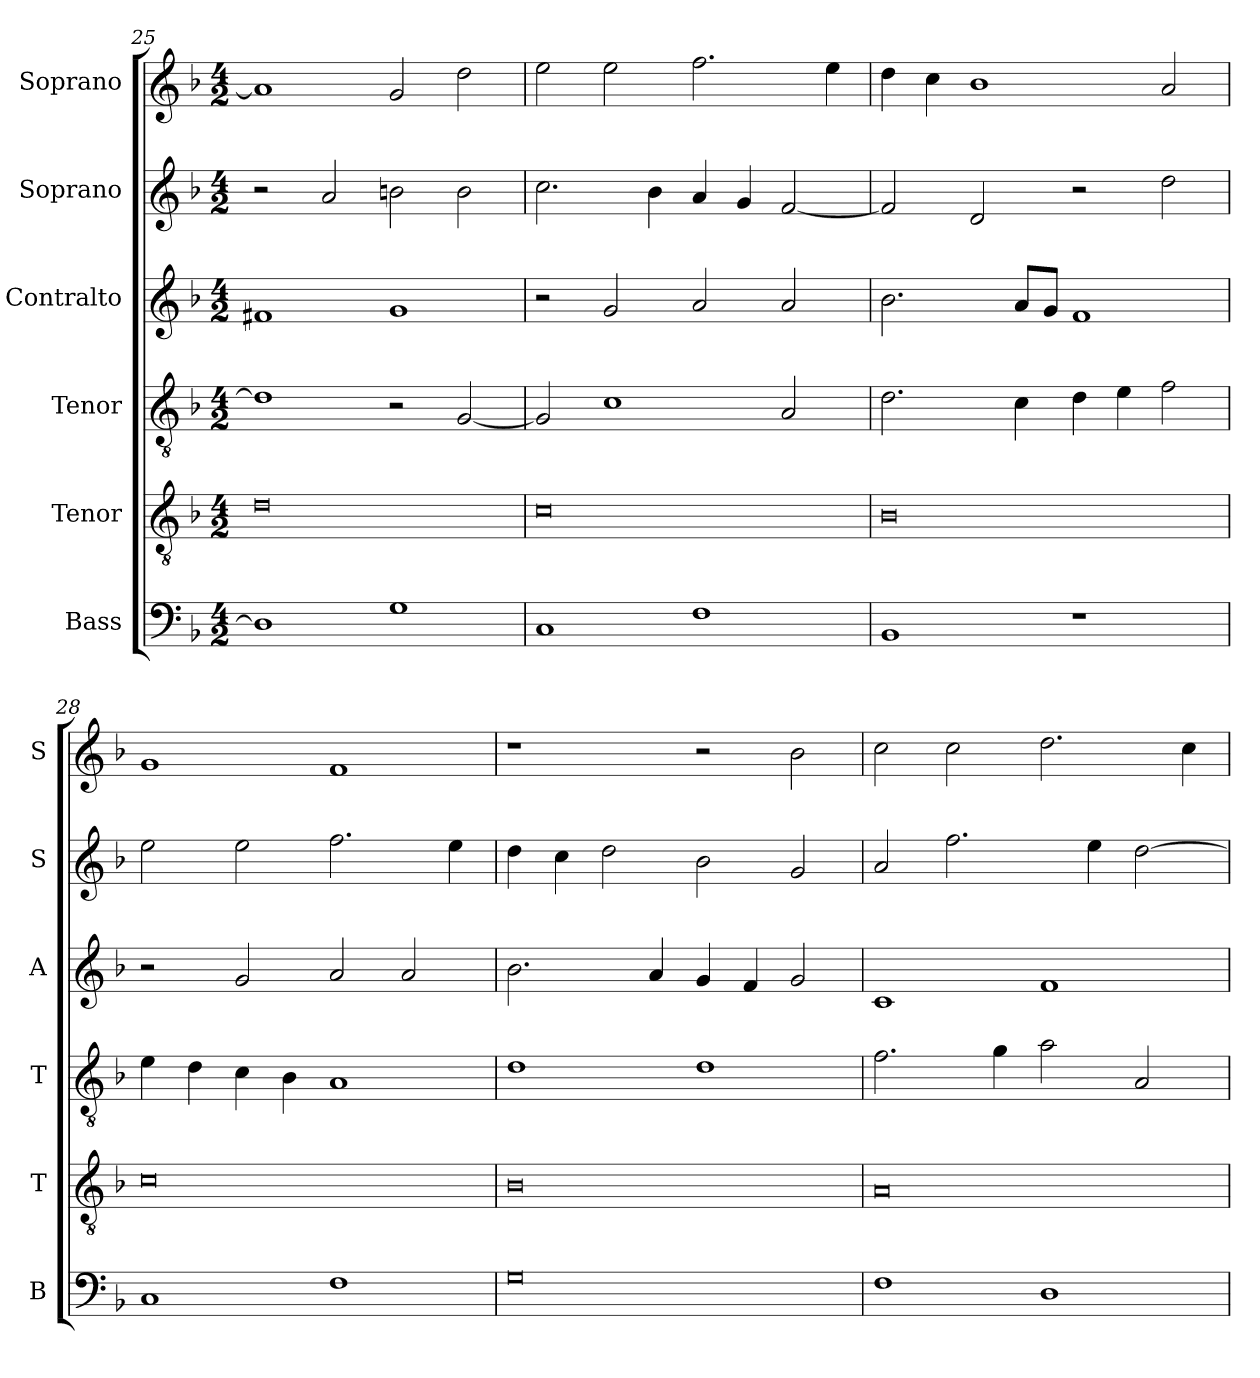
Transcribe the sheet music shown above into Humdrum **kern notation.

**kern	**kern	**kern	**kern	**kern	**kern
*part6	*part5	*part4	*part3	*part2	*part1
*staff6	*staff5	*staff4	*staff3	*staff2	*staff1
*I"Bass	*I"Tenor	*I"Tenor	*I"Contralto	*I"Soprano	*I"Soprano
*I'B	*I'T	*I'T	*I'A	*I'S	*I'S
*clefF4	*clefGv2	*clefGv2	*clefG2	*clefG2	*clefG2
*k[b-]	*k[b-]	*k[b-]	*k[b-]	*k[b-]	*k[b-]
*M4/2	*M4/2	*M4/2	*M4/2	*M4/2	*M4/2
=25	=25	=25	=25	=25	=25
1D]	0d	1d]	1f#X	2r	1a]
.	.	.	.	2a	.
1G	.	2r	1g	2bn	2g
.	.	[2G	.	2b	2dd
=26	=26	=26	=26	=26	=26
1C	0c	2G]	2r	2.cc	2ee
.	.	1c	2g	.	2ee
.	.	.	.	4b-	.
1F	.	.	2a	4a	2.ff
.	.	.	.	4g	.
.	.	2A	2a	[2f	.
.	.	.	.	.	4ee
=27	=27	=27	=27	=27	=27
1BB-	0B-	2.d	2.b-	2f]	4dd
.	.	.	.	.	4cc
.	.	.	.	2d	1b-
.	.	4c	8a/L	.	.
.	.	.	8g/J	.	.
1r	.	4d	1f	2r	.
.	.	4e	.	.	.
.	.	2f	.	2dd	2a
=28	=28	=28	=28	=28	=28
1C	0c	4e	2r	2ee	1g
.	.	4d	.	.	.
.	.	4c	2g	2ee	.
.	.	4B-	.	.	.
1F	.	1A	2a	2.ff	1f
.	.	.	2a	.	.
.	.	.	.	4ee	.
=29	=29	=29	=29	=29	=29
0G	0B-	1d	2.b-	4dd	1r
.	.	.	.	4cc	.
.	.	.	.	2dd	.
.	.	.	4a	.	.
.	.	1d	4g	2b-	2r
.	.	.	4f	.	.
.	.	.	2g	2g	2b-
=30	=30	=30	=30	=30	=30
1F	0A	2.f	1c	2a	2cc
.	.	.	.	2.ff	2cc
.	.	4g	.	.	.
1D	.	2a	1f	.	2.dd
.	.	.	.	4ee	.
.	.	2A	.	[2dd	.
.	.	.	.	.	4cc
=	=	=	=	=	=
*-	*-	*-	*-	*-	*-
